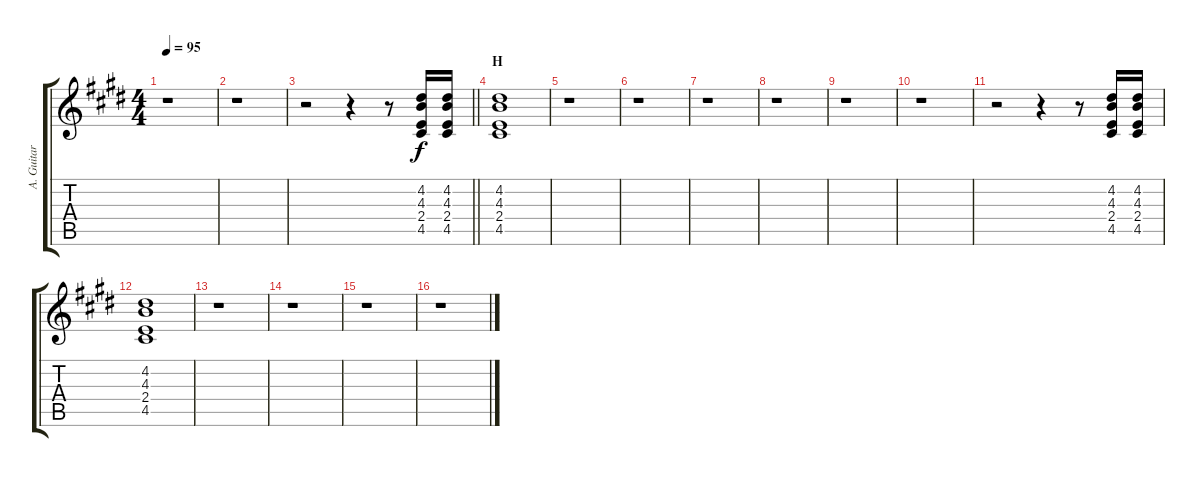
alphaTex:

\track ("A. Guitar" "A. Guitar") {instrument acousticguitarsteel}
\staff {score tabs}
\tuning (E4 B3 G3 D3 A2 E2) {hide}
\ts (4 4)
\tempo 95
\clef g2
\ks e
r.1{dy f} |
r.1 |
\barLineRight lightlight
r.2 r.4 r.8 (4.2 4.3 2.4 4.5).16 (4.2 4.3 2.4 4.5).16 |
\section ("" "H")
(4.2 4.3 2.4 4.5).1 |
r.1 |
r.1 |
r.1 |
r.1 |
r.1 |
r.1 |
r.2 r.4 r.8 (4.2 4.3 2.4 4.5).16 (4.2 4.3 2.4 4.5).16 |
(4.2 4.3 2.4 4.5).1 |
r.1 |
r.1 |
r.1 |
r.1
